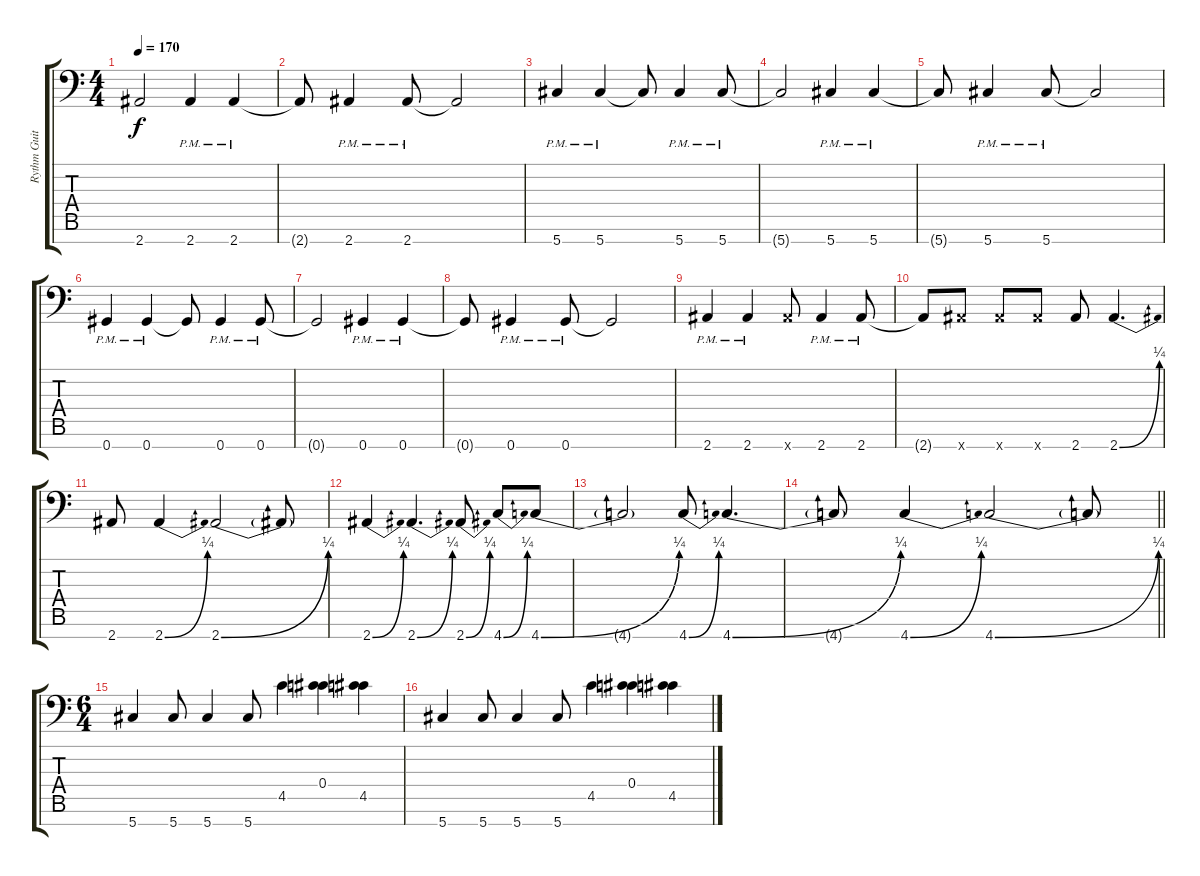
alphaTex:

\track ("Rythm Guitar #1" "Rythm Guit") {instrument distortionguitar}
\staff {score tabs}
\tuning (Eb4 Bb3 Gb3 Db3 Ab2 Eb2 Ab1) {hide}
\ts (4 4)
\tempo 170
\clef f4
\ks c
2.7{t}.2{dy f} 2.7{pm}.4 2.7{pm}.4 |
2.7{t}.8 2.7{pm}.4 2.7{pm}.8 2.7{t}.2 |
5.7{pm}.4 5.7{pm}.4 5.7{t}.8 5.7{pm}.4 5.7{pm}.8 |
5.7{t}.2 5.7{pm}.4 5.7{pm}.4 |
5.7{t}.8 5.7{pm}.4 5.7{pm}.8 5.7{t}.2 |
0.7{pm}.4 0.7{pm}.4 0.7{t}.8 0.7{pm}.4 0.7{pm}.8 |
0.7{t}.2 0.7{pm}.4 0.7{pm}.4 |
0.7{t}.8 0.7{pm}.4 0.7{pm}.8 0.7{t}.2 |
2.7{pm}.4 2.7{pm}.4 2.7{x}.8 2.7{pm}.4 2.7{pm}.8 |
2.7{t}.8 2.7{x}.8 2.7{x}.8 2.7{x}.8 2.7.8 2.7{be (bend 0 0 60 1)}.4{d} |
2.7.8 2.7{be (bend 0 0 60 1)}.4 2.7{be (bend 0 0 60 1)}.2 2.7{t}.8 |
2.7{be (bend 0 0 60 1)}.4 2.7{be (bend 0 0 60 1)}.4{d} 2.7{be (bend 0 0 60 1)}.8 4.7{be (bend 0 0 60 1)}.8 4.7{be (bend 0 0 60 1)}.8 |
4.7{t}.2 4.7{be (bend 0 0 60 1)}.8 4.7{be (bend 0 0 60 1)}.4{d} |
\barLineRight lightlight
4.7{t}.8 4.7{be (bend 0 0 60 1)}.4 4.7{be (bend 0 0 60 1)}.2 4.7{t}.8 |
\ts (6 4)
\section ("" "")
5.7.4 5.7.8 5.7.4 5.7.8 4.5.4 (0.4 4.5{t}).4 (0.4{t} 4.5).4 |
5.7.4 5.7.8 5.7.4 5.7.8 4.5.4 (0.4 4.5{t}).4 (0.4{t} 4.5).4
